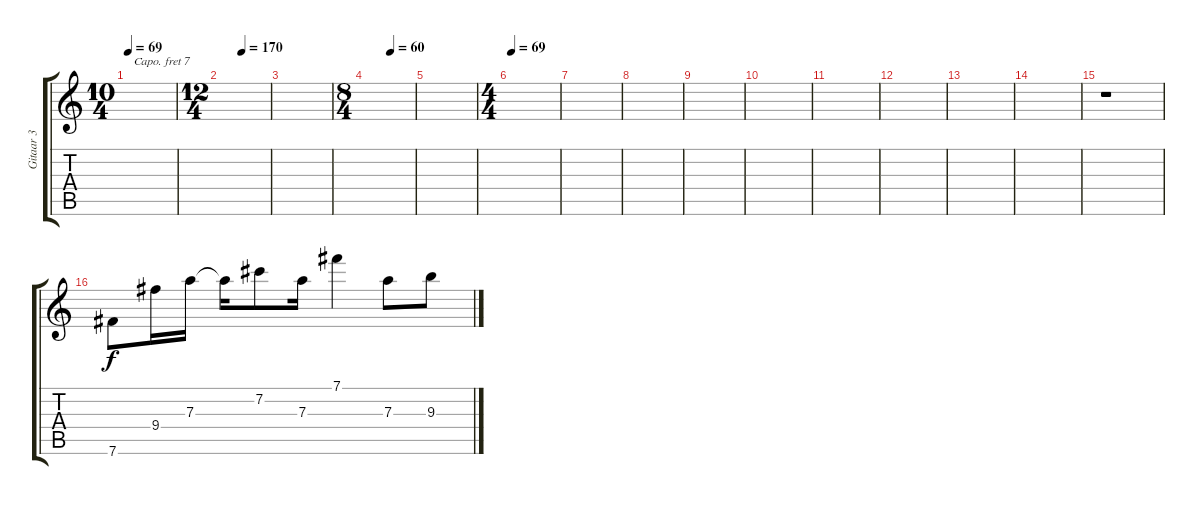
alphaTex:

\track ("Gitaar 3" "Gitaar 3") {instrument acousticguitarsteel}
\staff {score tabs}
\capo 7
\tuning (E4 B3 G3 D3 A2 E2) {hide}
\ts (10 4)
\tempo 69
\tempo 52
\tempo 69
\clef g2
\ks c
|
\ts (12 4)
\tempo (170 0.4166666666666667)
|
|
\ts (8 4)
\tempo (60 0.5)
|
|
\ts (4 4)
\tempo 69
|
|
|
|
|
|
|
|
|
r.1 |
7.6.8 9.4.16 7.3.16 7.3{t}.16 7.2.8 7.3.16 7.1.4 7.3.8 9.3.8
